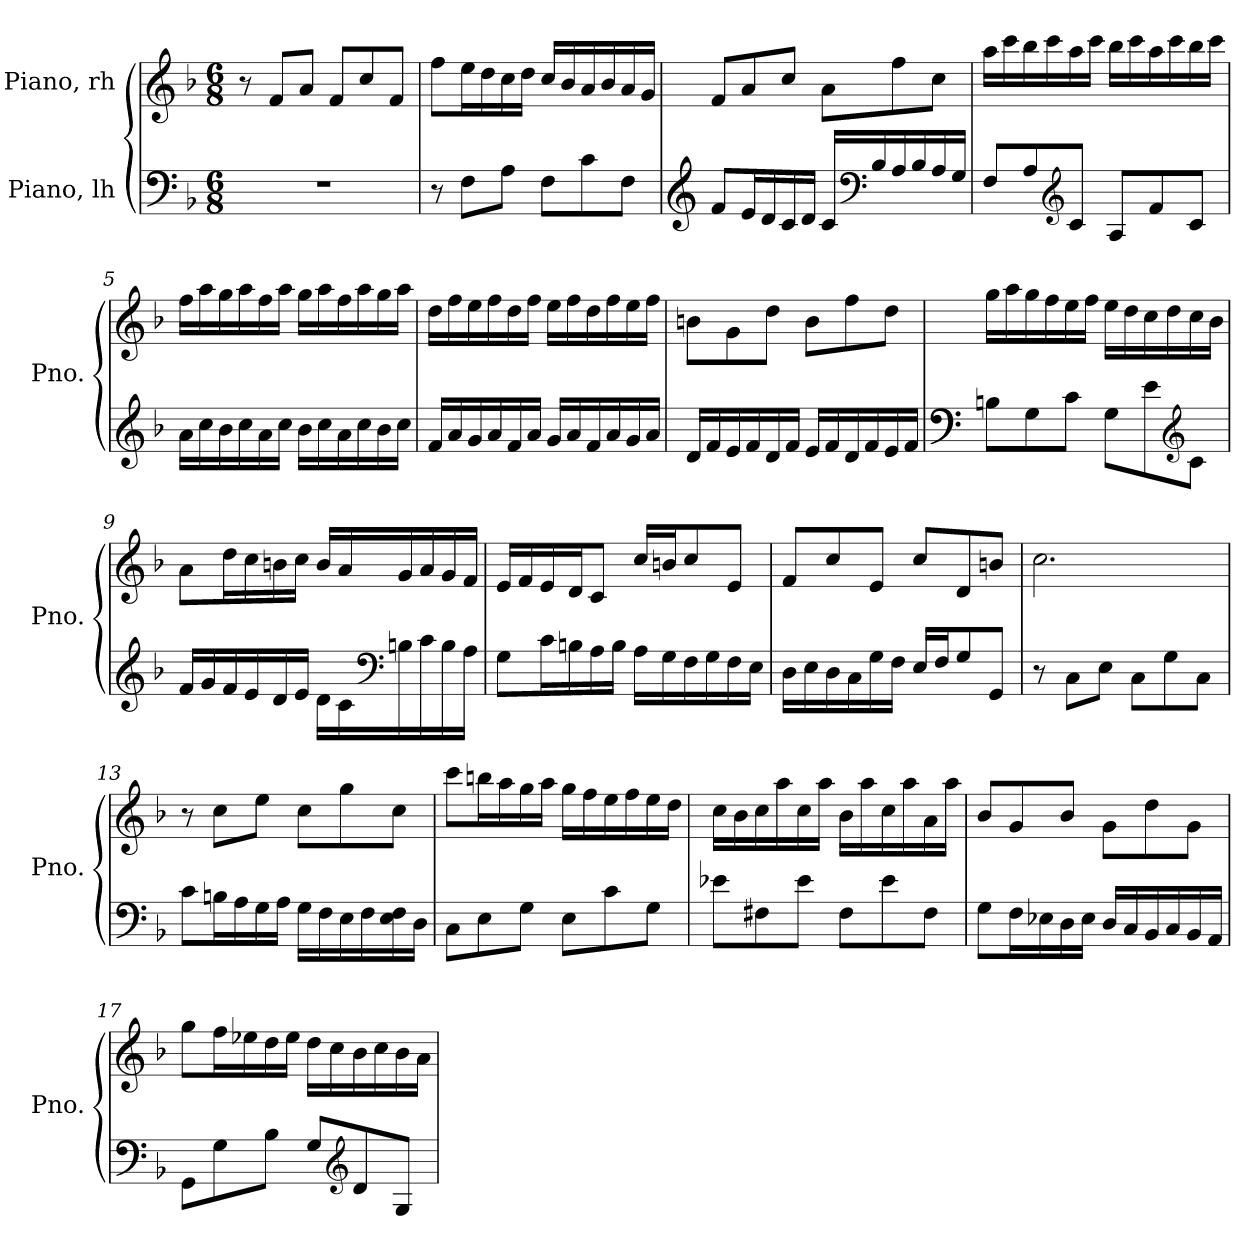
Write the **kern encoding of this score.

**kern	**kern
*part2	*part1
*staff2	*staff1
*I"Piano, lh	*I"Piano, rh
*I'Pno.	*I'Pno.
*clefF4	*clefG2
*k[b-]	*k[b-]
*M6/8	*M6/8
*MM110	*MM110
=1	=1
2.r	8r
.	8f/L
.	8a/J
.	8f/L
.	8cc/
.	8f/J
=2	=2
8r	8ff\L
8F\L	16ee\L
.	16dd\
8A\J	16cc\
.	16dd\JJ
8F\L	16cc/LL
.	16b-/
8c\	16a/
.	16b-/
8F\J	16a/
.	16g/JJ
=3	=3
*clefG2	*
8f/L	8f/L
16e/L	8a/
16d/	.
16c/	8cc/J
16d/JJ	.
16c/LL	8a\L
*clefF4	*
16B-/	.
16A/	8ff\
16B-/	.
16A/	8cc\J
16G/JJ	.
!!LO:LB:g=z
=4	=4
8F/L	16aa\LL
.	16ccc\
8A/	16bb-\
.	16ccc\
*clefG2	*
8c/J	16aa\
.	16ccc\JJ
8A/L	16bb-\LL
.	16ccc\
8f/	16aa\
.	16ccc\
8c/J	16bb-\
.	16ccc\JJ
=5	=5
16a\LL	16ff\LL
16cc\	16aa\
16b-\	16gg\
16cc\	16aa\
16a\	16ff\
16cc\JJ	16aa\JJ
16b-\LL	16gg\LL
16cc\	16aa\
16a\	16ff\
16cc\	16aa\
16b-\	16gg\
16cc\JJ	16aa\JJ
=6	=6
16f/LL	16dd\LL
16a/	16ff\
16g/	16ee\
16a/	16ff\
16f/	16dd\
16a/JJ	16ff\JJ
16g/LL	16ee\LL
16a/	16ff\
16f/	16dd\
16a/	16ff\
16g/	16ee\
16a/JJ	16ff\JJ
!!LO:LB:g=z
=7	=7
16d/LL	8bn\L
16f/	.
16e/	8g\
16f/	.
16d/	8dd\J
16f/JJ	.
16e/LL	8b\L
16f/	.
16d/	8ff\
16f/	.
16e/	8dd\J
16f/JJ	.
=8	=8
*clefF4	*
8Bn\L	16gg\LL
.	16aa\
8G\	16gg\
.	16ff\
8c\J	16ee\
.	16ff\JJ
8G\L	16ee\LL
.	16dd\
8e\	16cc\
.	16dd\
*clefG2	*
8c\J	16cc\
.	16b-\JJ
=9	=9
16f/LL	8a\L
16g/	.
16f/	16dd\L
16e/	16cc\
16d/	16bn\
16e/JJ	16cc\JJ
16d\LL	16b/LL
16c\	16a/
*clefF4	*
16Bn\	16g/
16c\	16a/
16B\	16g/
16A\JJ	16f/JJ
!!LO:LB:g=z
=10	=10
8G\L	16e/LL
.	16f/
16c\L	16e/
16Bn\	16d/J
16A\	8c/J
16B\JJ	.
16A\LL	16cc/LL
16G\	16bn/J
16F\	8cc/
16G\	.
16F\	8e/J
16E\JJ	.
=11	=11
16D\LL	8f/L
16E\	.
16D\	8cc/
16C\	.
16G\	8e/J
16F\JJ	.
16E/LL	8cc/L
16F/J	.
8G/	8d/
8GG/J	8bn/J
=12	=12
8r	2.cc\
8C\L	.
8E\J	.
8C\L	.
8G\	.
8C\J	.
=13	=13
8c\L	8r
16Bn\L	8cc\L
16A\	.
16G\	8ee\J
16A\JJ	.
16G\LL	8cc\L
16F\	.
16E\	8gg\
16F\	.
16E\ 16F\	8cc\J
16D\JJ	.
!!LO:LB:g=z
=14	=14
8C\L	8ccc\L
8E\	16bbn\L
.	16aa\
8G\J	16gg\
.	16aa\JJ
8E\L	16gg\LL
.	16ff\
8c\	16ee\
.	16ff\
8G\J	16ee\
.	16dd\JJ
=15	=15
8e-X\L	16cc\LL
.	16b-\
8F#X\	16cc\
.	16aa\
8e-\J	16cc\
.	16aa\JJ
8F#\L	16b-\LL
.	16aa\
8e-\	16cc\
.	16aa\
8F#\J	16a\
.	16aa\JJ
=16	=16
8G\L	8b-/L
16F\L	8g/
16E-X\	.
16D\	8b-/J
16E-\JJ	.
16D/LL	8g\L
16C/	.
16BB-/	8dd\
16C/	.
16BB-/	8g\J
16AA/JJ	.
!!LO:LB:g=z
=17	=17
8GG\L	8gg\L
8G\	16ff\L
.	16ee-X\
8B-\J	16dd\
.	16ee-\JJ
8G/L	16dd\LL
.	16cc\
*clefG2	*
8d/	16b-\
.	16cc\
8G/J	16b-\
.	16a\JJ
=	=
*-	*-
